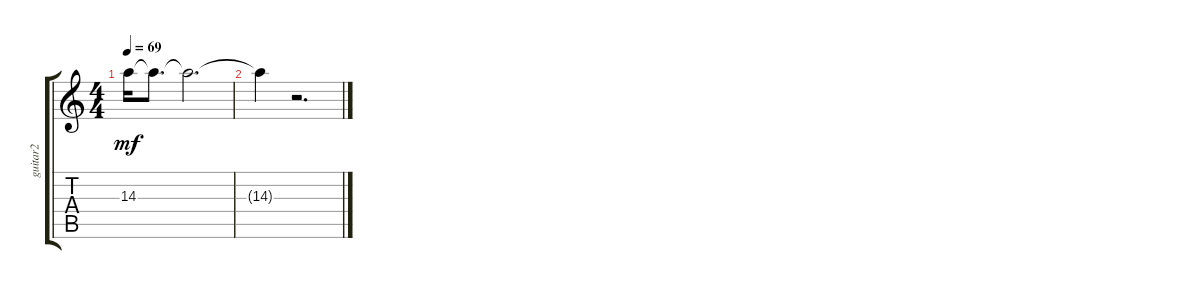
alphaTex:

\track ("guitar2" "guitar2") {instrument electricguitarclean}
\staff {score tabs}
\tuning (E4 B3 G3 D3 A2 E2) {hide}
\ts (4 4)
\tempo 69
\clef g2
\ks c
14.3{t}.16{dy mf} 14.3{t}.8{d} 14.3{t}.2{d} |
14.3{t}.4 r.2{d}
